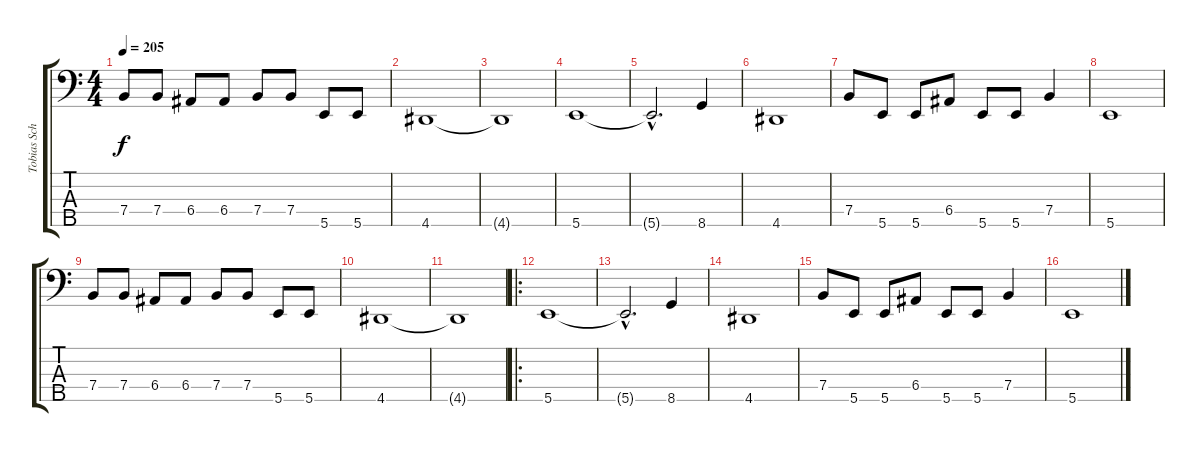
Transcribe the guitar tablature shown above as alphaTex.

\track ("Tobias Schick" "Tobias Sch") {instrument electricbasspick}
\staff {score tabs}
\tuning (G2 D2 A1 E1 B0) {hide}
\ts (4 4)
\tempo 205
\clef f4
\ks c
7.4.8{dy f} 7.4.8 6.4.8 6.4.8 7.4.8 7.4.8 5.5.8 5.5.8 |
4.5.1 |
4.5{t}.1 |
5.5.1 |
5.5{hac t}.2{d} 8.5.4 |
4.5.1 |
7.4.8 5.5.8 5.5.8 6.4.8 5.5.8 5.5.8 7.4.4 |
5.5.1 |
7.4.8 7.4.8 6.4.8 6.4.8 7.4.8 7.4.8 5.5.8 5.5.8 |
4.5.1 |
4.5{t}.1 |
\ro
5.5.1 |
5.5{hac t}.2{d} 8.5.4 |
4.5.1 |
7.4.8 5.5.8 5.5.8 6.4.8 5.5.8 5.5.8 7.4.4 |
5.5.1
